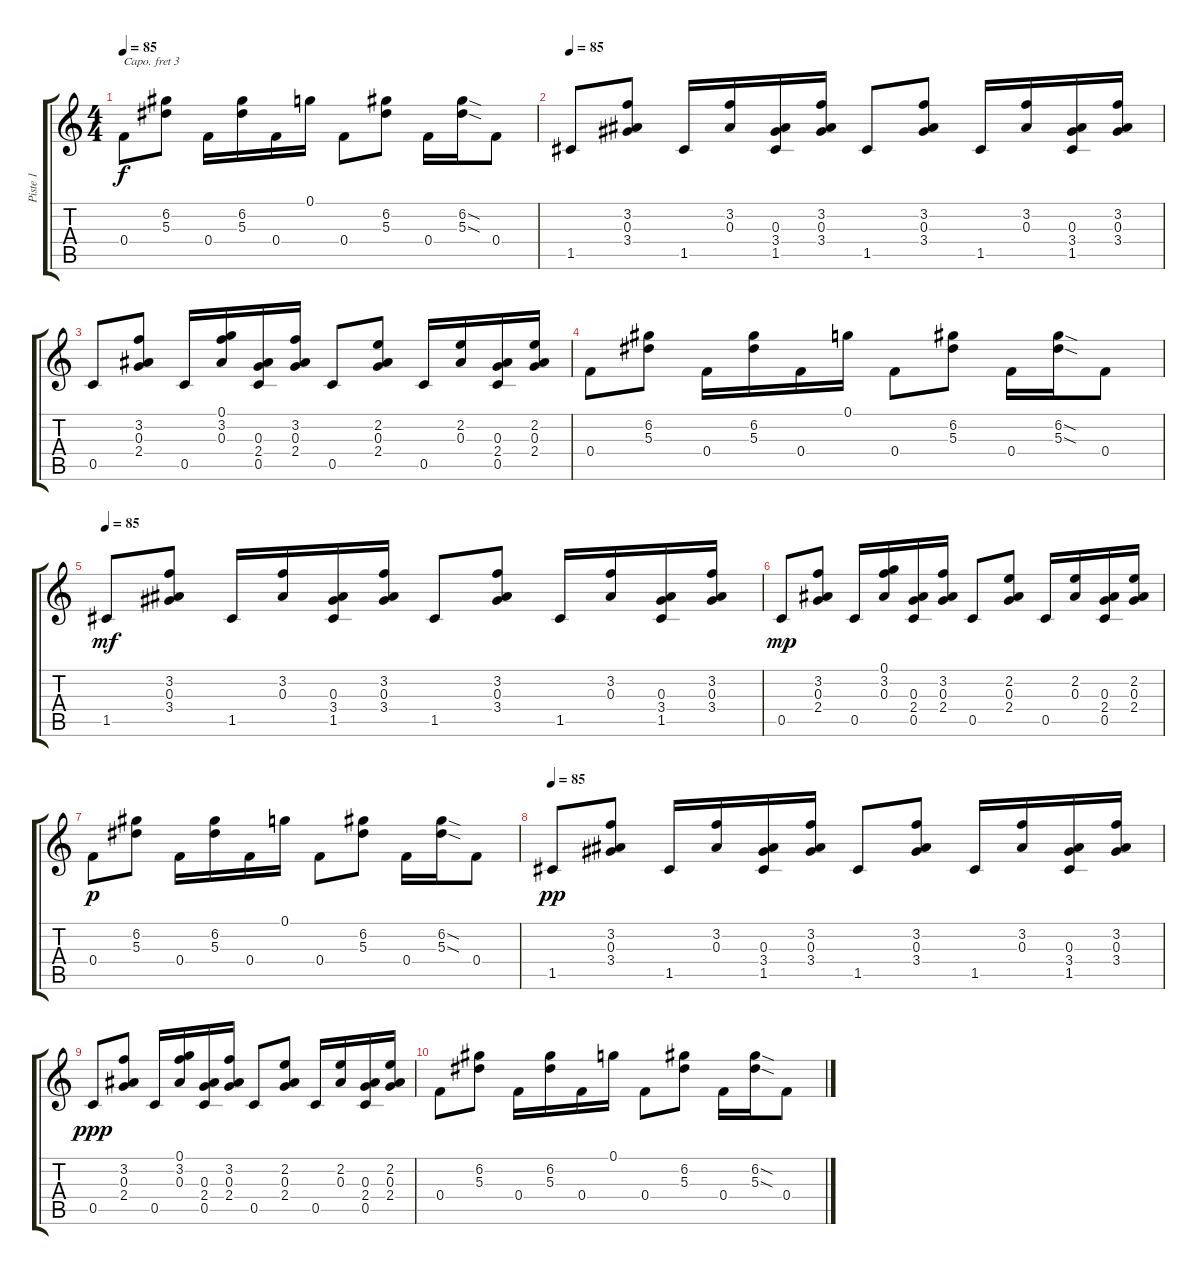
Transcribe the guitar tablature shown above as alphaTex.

\track ("Piste 1" "Piste 1") {instrument acousticguitarsteel}
\staff {score tabs}
\capo 3
\tuning (E4 B3 G3 D3 A2 E2) {hide}
\ts (4 4)
\tempo 85
\clef g2
\ks c
0.4.8{dy f} (6.2 5.3).8 0.4.16 (6.2 5.3).16 0.4.16 0.1.16 0.4.8 (6.2 5.3).8 0.4.16 (6.2{sod} 5.3{sod}).16 0.4.8 |
\tempo 85
1.5.8 (3.2 0.3 3.4).8 1.5.16 (3.2 0.3).16 (0.3 3.4 1.5).16 (3.2 0.3 3.4).16 1.5.8 (3.2 0.3 3.4).8 1.5.16 (3.2 0.3).16 (0.3 3.4 1.5).16 (3.2 0.3 3.4).16 |
0.5.8 (3.2 0.3 2.4).8 0.5.16 (0.1 3.2 0.3).16 (0.3 2.4 0.5).16 (3.2 0.3 2.4).16 0.5.8 (2.2 0.3 2.4).8 0.5.16 (2.2 0.3).16 (0.3 2.4 0.5).16 (2.2 0.3 2.4).16 |
0.4.8 (6.2 5.3).8 0.4.16 (6.2 5.3).16 0.4.16 0.1.16 0.4.8 (6.2 5.3).8 0.4.16 (6.2{sod} 5.3{sod}).16 0.4.8 |
\tempo 85
1.5.8{dy mf} (3.2 0.3 3.4).8 1.5.16 (3.2 0.3).16 (0.3 3.4 1.5).16 (3.2 0.3 3.4).16 1.5.8 (3.2 0.3 3.4).8 1.5.16 (3.2 0.3).16 (0.3 3.4 1.5).16 (3.2 0.3 3.4).16 |
0.5.8{dy mp} (3.2 0.3 2.4).8 0.5.16 (0.1 3.2 0.3).16 (0.3 2.4 0.5).16 (3.2 0.3 2.4).16 0.5.8 (2.2 0.3 2.4).8 0.5.16 (2.2 0.3).16 (0.3 2.4 0.5).16 (2.2 0.3 2.4).16 |
0.4.8{dy p} (6.2 5.3).8 0.4.16 (6.2 5.3).16 0.4.16 0.1.16 0.4.8 (6.2 5.3).8 0.4.16 (6.2{sod} 5.3{sod}).16 0.4.8 |
\tempo 85
1.5.8{dy pp} (3.2 0.3 3.4).8 1.5.16 (3.2 0.3).16 (0.3 3.4 1.5).16 (3.2 0.3 3.4).16 1.5.8 (3.2 0.3 3.4).8 1.5.16 (3.2 0.3).16 (0.3 3.4 1.5).16 (3.2 0.3 3.4).16 |
0.5.8{dy ppp} (3.2 0.3 2.4).8 0.5.16 (0.1 3.2 0.3).16 (0.3 2.4 0.5).16 (3.2 0.3 2.4).16 0.5.8 (2.2 0.3 2.4).8 0.5.16 (2.2 0.3).16 (0.3 2.4 0.5).16 (2.2 0.3 2.4).16 |
0.4.8 (6.2 5.3).8 0.4.16 (6.2 5.3).16 0.4.16 0.1.16 0.4.8 (6.2 5.3).8 0.4.16 (6.2{sod} 5.3{sod}).16 0.4.8
